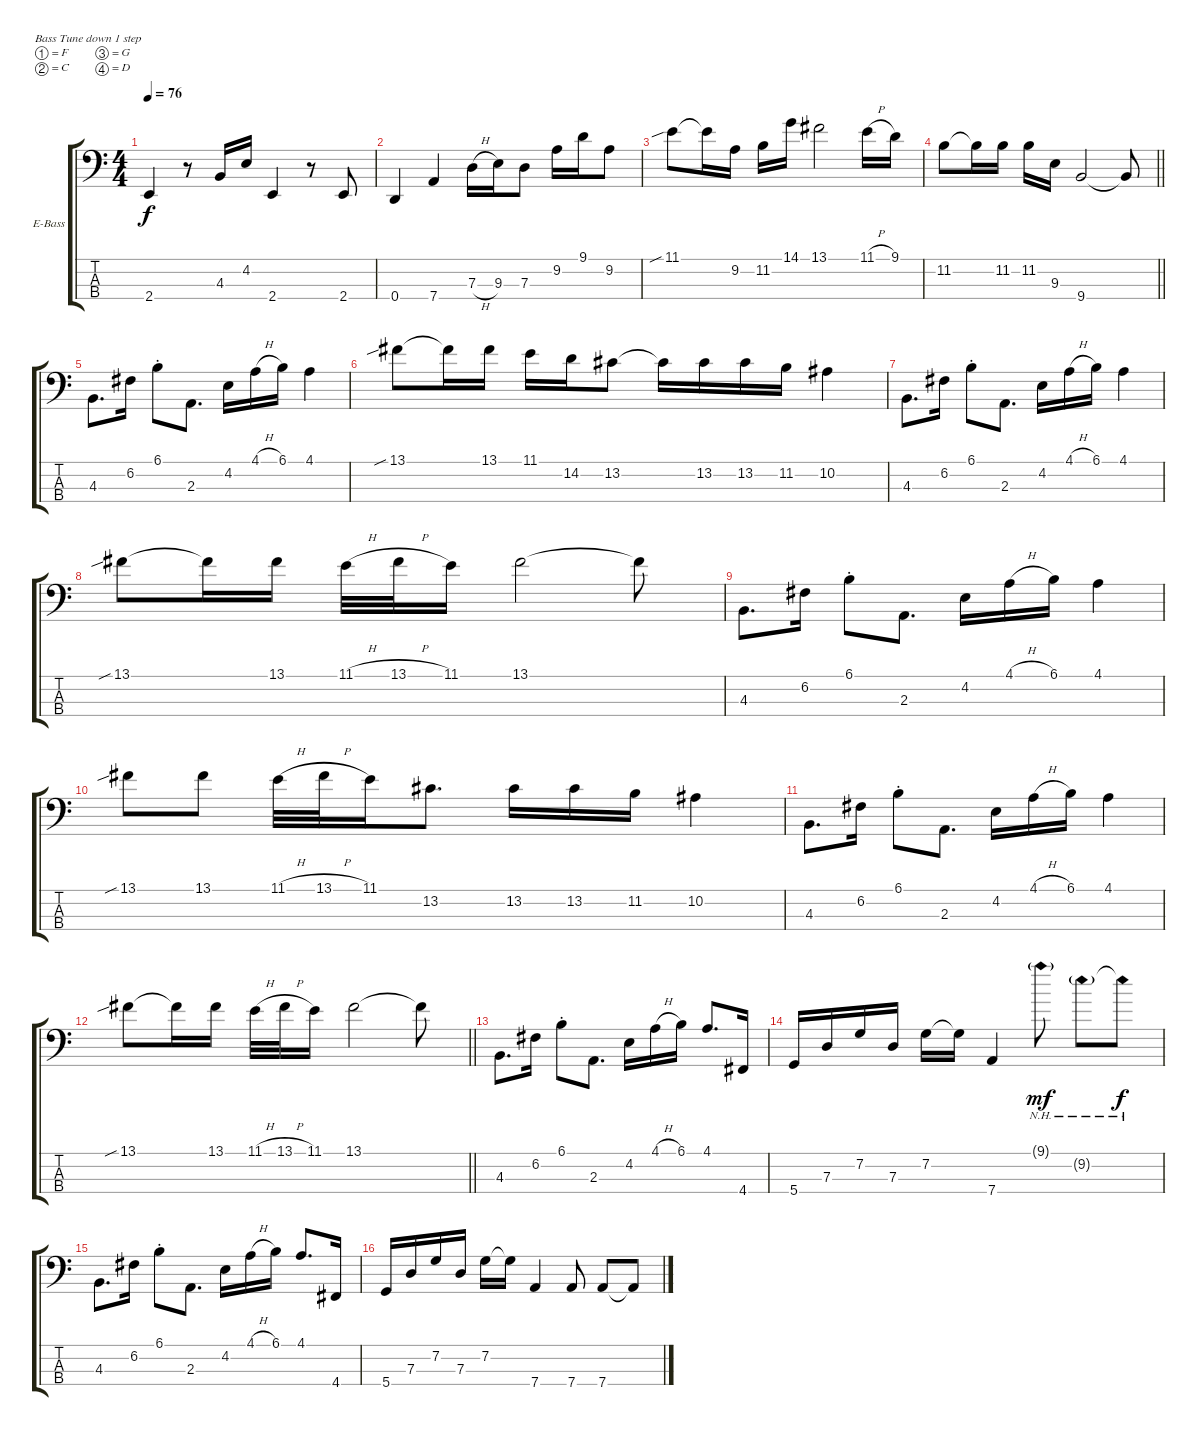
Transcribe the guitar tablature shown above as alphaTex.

\bracketExtendMode groupsimilarinstruments
\firstSystemTrackNameOrientation horizontal
\otherSystemsTrackNameOrientation horizontal
\track ("Bass" "E-Bass") {instrument electricbasspick}
\staff {score tabs}
\tuning (F2 C2 G1 D1)
\ts (4 4)
\tempo 76
\clef f4
\ks c
2.4.4{dy f} r.8 4.3.16 4.2.16 2.4.4 r.8 2.4.8 |
0.4.4 7.4.4 7.3{h}.16 9.3.16 7.3.8 9.2.16 9.1.16 9.2.8 |
11.1{sib}.8 11.1{t}.16 9.2.16 11.2.16 14.1.16 13.1.2 11.1{h}.16 9.1.16 |
\barLineRight lightlight
11.2.8 11.2{t}.16 11.2.16 11.2.16 9.3.16 9.4.2 9.4{t}.8 |
4.3.8{d} 6.2.16 6.1{st}.8 2.3.8{d} 4.2.16 4.1{h}.16 6.1.16 4.1.4 |
13.1{sib}.8 13.1{t}.16 13.1.16 11.1.16 14.2.16 13.2.8 13.2{t}.16 13.2.16 13.2.16 11.2.16 10.2.4 |
4.3.8{d} 6.2.16 6.1{st}.8 2.3.8{d} 4.2.16 4.1{h}.16 6.1.16 4.1.4 |
13.1{sib}.8 13.1{t}.16 13.1.16 11.1{h}.32 13.1{h}.32 11.1.16 13.1.2 13.1{t}.8 |
4.3.8{d} 6.2.16 6.1{st}.8 2.3.8{d} 4.2.16 4.1{h}.16 6.1.16 4.1.4 |
13.1{sib}.8 13.1.8 11.1{h}.32 13.1{h}.32 11.1.16 13.2.8{d} 13.2.16 13.2.16 11.2.16 10.2.4 |
4.3.8{d} 6.2.16 6.1{st}.8 2.3.8{d} 4.2.16 4.1{h}.16 6.1.16 4.1.4 |
\barLineRight lightlight
13.1{sib}.8 13.1{t}.16 13.1.16 11.1{h}.32 13.1{h}.32 11.1.16 13.1.2 13.1{t}.8 |
4.3.8{d} 6.2.16 6.1{st}.8 2.3.8{d} 4.2.16 4.1{h}.16 6.1.16 4.1.8{d} 4.4.16 |
5.4.16 7.3.16 7.2.16 7.3.16 7.2.16 7.2{t}.16 7.4.4 9.1{nh g}.8{dy mf} 9.2{nh g}.8 9.2{nh t}.8{dy f} |
4.3.8{d} 6.2.16 6.1{st}.8 2.3.8{d} 4.2.16 4.1{h}.16 6.1.16 4.1.8{d} 4.4.16 |
5.4.16 7.3.16 7.2.16 7.3.16 7.2.16 7.2{t}.16 7.4.4 7.4.8 7.4.8 7.4{t}.8
